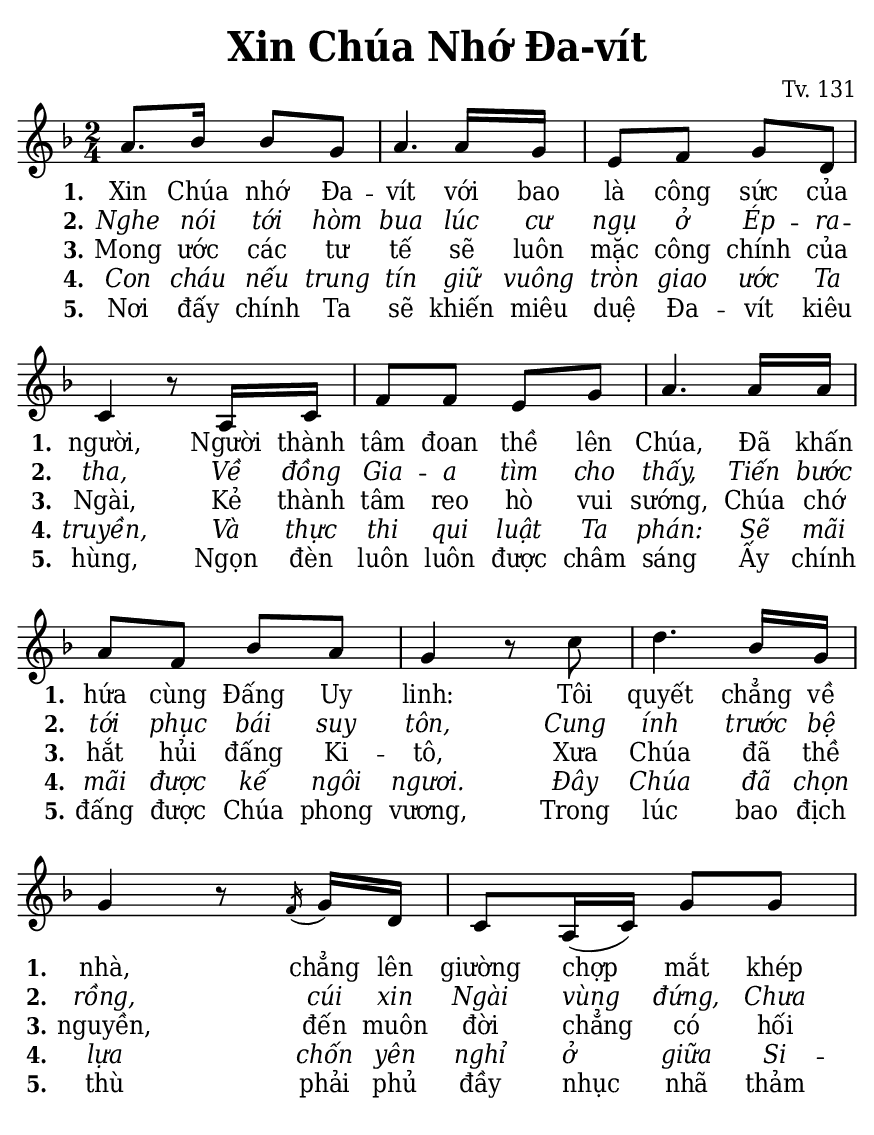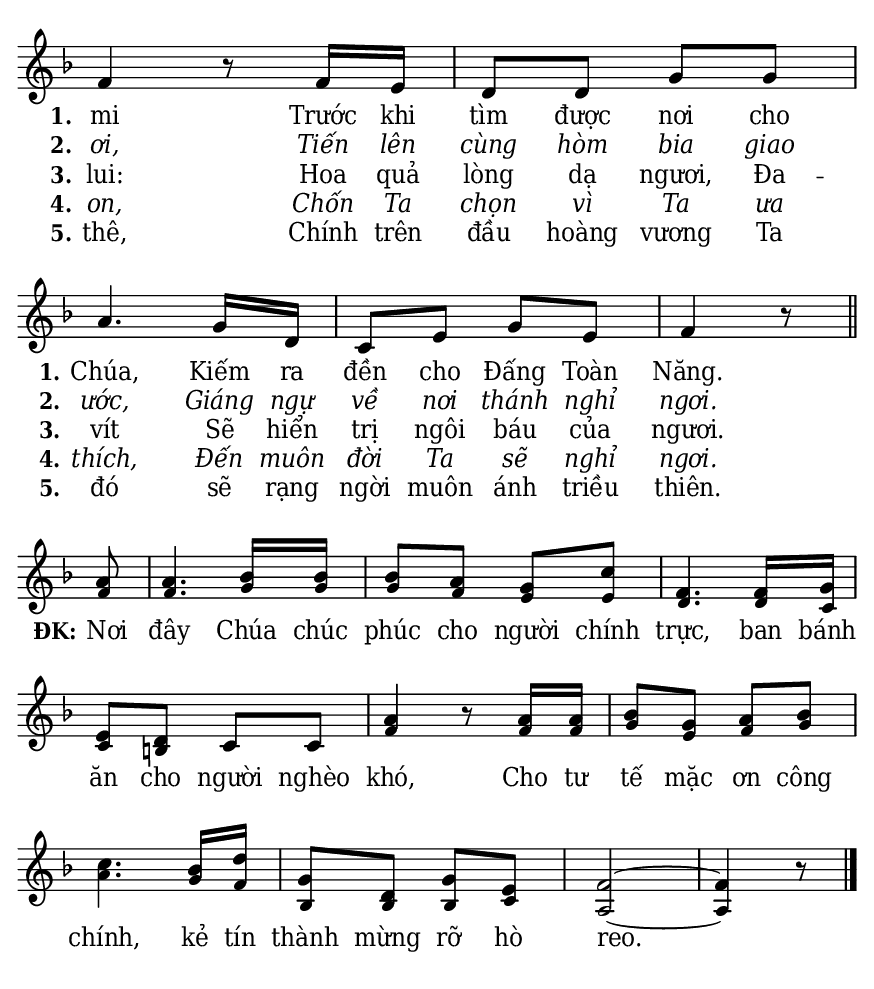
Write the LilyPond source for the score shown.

% Cài đặt chung\
\version "2.22.1"
\include "english.ly"

\header {
  title = \markup { \fontsize #1 "Xin Chúa Nhớ Đa-vít" }
  composer = "Tv. 131"
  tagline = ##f
}

% mã nguồn cho những chức năng chưa hỗ trợ trong phiên bản lilypond hiện tại
% cung cấp bởi cộng đồng lilypond khi gửi email đến lilypond-user@gnu.org
% Đổi kích thước nốt cho bè phụ
notBePhu =
#(define-music-function (font-size music) (number? ly:music?)
   (for-some-music
     (lambda (m)
       (if (music-is-of-type? m 'rhythmic-event)
           (begin
             (set! (ly:music-property m 'tweaks)
                   (cons `(font-size . ,font-size)
                         (ly:music-property m 'tweaks)))
             #t)
           #f))
     music)
   music)

% in số phiên khúc trên mỗi dòng
#(define (add-grob-definition grob-name grob-entry)
     (set! all-grob-descriptions
           (cons ((@@ (lily) completize-grob-entry)
                  (cons grob-name grob-entry))
                 all-grob-descriptions)))

#(add-grob-definition
    'StanzaNumberSpanner
    `((direction . ,LEFT)
      (font-series . bold)
      (padding . 1.0)
      (side-axis . ,X)
      (stencil . ,ly:text-interface::print)
      (X-offset . ,ly:side-position-interface::x-aligned-side)
      (Y-extent . ,grob::always-Y-extent-from-stencil)
      (meta . ((class . Spanner)
               (interfaces . (font-interface
                              side-position-interface
                              stanza-number-interface
                              text-interface))))))

\layout {
    \context {
      \Global
      \grobdescriptions #all-grob-descriptions
    }
    \context {
      \Score
      \remove Stanza_number_align_engraver
      \consists
        #(lambda (context)
           (let ((texts '())
                 (syllables '()))
             (make-engraver
              (acknowledgers
               ((stanza-number-interface engraver grob source-engraver)
                  (set! texts (cons grob texts)))
               ((lyric-syllable-interface engraver grob source-engraver)
                  (set! syllables (cons grob syllables))))
              ((stop-translation-timestep engraver)
                 (for-each
                  (lambda (text)
                    (for-each
                     (lambda (syllable)
                       (ly:pointer-group-interface::add-grob
                        text
                        'side-support-elements
                        syllable))
                     syllables))
                  texts)
                 (set! syllables '())))))
    }
    \context {
      \Lyrics
      \remove Stanza_number_engraver
      \consists
        #(lambda (context)
           (let ((text #f)
                 (last-stanza #f))
             (make-engraver
              ((process-music engraver)
                 (let ((stanza (ly:context-property context 'stanza #f)))
                   (if (and stanza (not (equal? stanza last-stanza)))
                       (let ((column (ly:context-property context
'currentCommandColumn)))
                         (set! last-stanza stanza)
                         (if text
                             (ly:spanner-set-bound! text RIGHT column))
                         (set! text (ly:engraver-make-grob engraver
'StanzaNumberSpanner '()))
                         (ly:grob-set-property! text 'text stanza)
                         (ly:spanner-set-bound! text LEFT column)))))
              ((finalize engraver)
                 (if text
                     (let ((column (ly:context-property context
'currentCommandColumn)))
                       (ly:spanner-set-bound! text RIGHT column)))))))
      \override StanzaNumberSpanner.horizon-padding = 10000
    }
}

stanzaReminderOff =
  \temporary \override StanzaNumberSpanner.after-line-breaking =
     #(lambda (grob)
        ;; Can be replaced with (not (first-broken-spanner? grob)) in 2.23.
        (if (let ((siblings (ly:spanner-broken-into (ly:grob-original grob))))
              (and (pair? siblings)
                   (not (eq? grob (car siblings)))))
            (ly:grob-suicide! grob)))

stanzaReminderOn = \undo \stanzaReminderOff
% kết thúc mã nguồn

% Nhạc phiên khúc
nhacPhienKhucSop = \relative c'' {
  a8. bf16 bf8 g |
  a4. a16 g |
  e8 f g d |
  c4 r8 a16 c |
  f8 f e g |
  a4. a16 a |
  a8 f bf a |
  g4 r8 c |
  d4. bf16 g |
  g4 r8 \slashedGrace { f16 ( } g) d |
  c8 a16 (c) g'8 g |
  f4 r8 f16 e |
  d8 d g g |
  a4. g16 d |
  c8 e g e |
  f4 r8 \bar "||" \break
  
  a |
  a4. bf16 bf |
  bf8 a g c |
  f,4. f16 g |
  e8 d c c |
  a'4 r8 a16 a |
  bf8 g a bf |
  c4. bf16 d |
  g,8 d g e |
  f2 ~ |
  f4 r8 \bar "|."
}

nhacPhienKhucAlto = \relative c' {
  R2*15
  r4.
  f8 |
  f4. g16 g |
  g8 f e e |
  d4. d16 c |
  c8 b! c c |
  f4 r8 f16 f |
  g8 e f g |
  a4. g16 f |
  bf,8 bf bf c |
  a2 ~ |
  a4 r8
}

% Lời phiên khúc
loiPhienKhucSop = \lyrics {
  <<
    {
      \set stanza = "1."
      Xin Chúa nhớ Đa -- vít với bao là công sức của người,
      Người thành tâm đoan thề lên Chúa,
      Đã khấn hứa cùng Đấng Uy linh:
      Tôi quyết chẳng về nhà,
      chẳng lên giường chợp mắt khép mi
      Trước khi tìm được nơi cho Chúa,
      Kiếm ra đền cho Đấng Toàn Năng.
    }
    \new Lyrics {
	    \set associatedVoice = "beSop"
	    \set stanza = "2."
      \override Lyrics.LyricText.font-shape = #'italic
	    Nghe nói tới hòm bua lúc cư ngụ ở Ép -- ra -- tha,
	    Về đồng Gia -- a tìm cho thấy,
	    Tiến bước tới phục bái suy tôn,
	    Cung ính trước bệ rồng,
	    cúi xin Ngài vùng đứng,
	    Chưa ơi, Tiến lên cùng hòm bia giao ước,
	    Giáng ngự về nơi thánh nghỉ ngơi.
    }
    \new Lyrics {
	    \set associatedVoice = "beSop"
	    \set stanza = "3."
	    Mong ước các tư tế sẽ luôn mặc công chính của Ngài,
	    Kẻ thành tâm reo hò vui sướng,
	    Chúa chớ hắt hủi đấng Ki -- tô,
	    Xưa Chúa đã thề nguyền, đến muôn đời chẳng có hối lui:
	    Hoa quả lòng dạ ngươi, Đa -- vít
	    Sẽ hiển trị ngôi báu của ngươi.
    }
    \new Lyrics {
	    \set associatedVoice = "beSop"
	    \set stanza = "4."
      \override Lyrics.LyricText.font-shape = #'italic
	    Con cháu nếu trung tín giữ vuông tròn giao ước Ta truyền,
	    Và thực thi qui luật Ta phán:
	    Sẽ mãi mãi được kế ngôi ngươi.
	    Đây Chúa đã chọn lựa chốn yên nghỉ ở giữa Si -- on,
	    Chốn Ta chọn vì Ta ưa thích,
	    Đến muôn đời Ta sẽ nghỉ ngơi.
    }
    \new Lyrics {
	    \set associatedVoice = "beSop"
	    \set stanza = "5."
	    Nơi đấy chính Ta sẽ khiến miêu duệ Đa -- vít kiêu hùng,
	    Ngọn đèn luôn luôn được châm sáng
	    Ấy chính đấng được Chúa phong vương,
	    Trong lúc bao địch thù phải phủ đầy nhục nhã thảm thê,
	    Chính trên đầu hoàng vương Ta đó
	    sẽ rạng ngời muôn ánh triều thiên.
    }
  >>
  \stanzaReminderOff
  \set stanza = "ĐK:"
  Nơi đây Chúa chúc phúc cho người chính trực,
  ban bánh ăn cho người nghèo khó,
  Cho tư tế mặc ơn công chính,
  kẻ tín thành mừng rỡ hò reo.
}

% Dàn trang
\paper {
  #(set-paper-size "a5")
  top-margin = 3\mm
  bottom-margin = 3\mm
  left-margin = 3\mm
  right-margin = 3\mm
  indent = #0
  #(define fonts
	 (make-pango-font-tree "Deja Vu Serif Condensed"
	 		       "Deja Vu Serif Condensed"
			       "Deja Vu Serif Condensed"
			       (/ 20 20)))
  print-page-number = ##f
  system-system-spacing = #'((basic-distance . 0.1) (padding . 3.5))
  page-count = 2
  ragged-bottom = ##t
}

TongNhip = {
  \key f \major \time 2/4
  \set Timing.beamExceptions = #'()
  \set Timing.baseMoment = #(ly:make-moment 1/4)
}

\score {
  \new ChoirStaff <<
    \new Staff \with {
        \consists "Merge_rests_engraver"
        printPartCombineTexts = ##f
      }
      <<
      \new Voice \TongNhip \partCombine 
        \nhacPhienKhucSop
        \notBePhu -1 { \nhacPhienKhucAlto }
      \new NullVoice = beSop \nhacPhienKhucSop
      \new Lyrics \lyricsto beSop \loiPhienKhucSop
      >>
  >>
  \layout {
    \override Lyrics.LyricSpace.minimum-distance = #1.5
    \override Score.BarNumber.break-visibility = ##(#f #f #f)
    \override Score.SpacingSpanner.uniform-stretching = ##t
  } 
}
